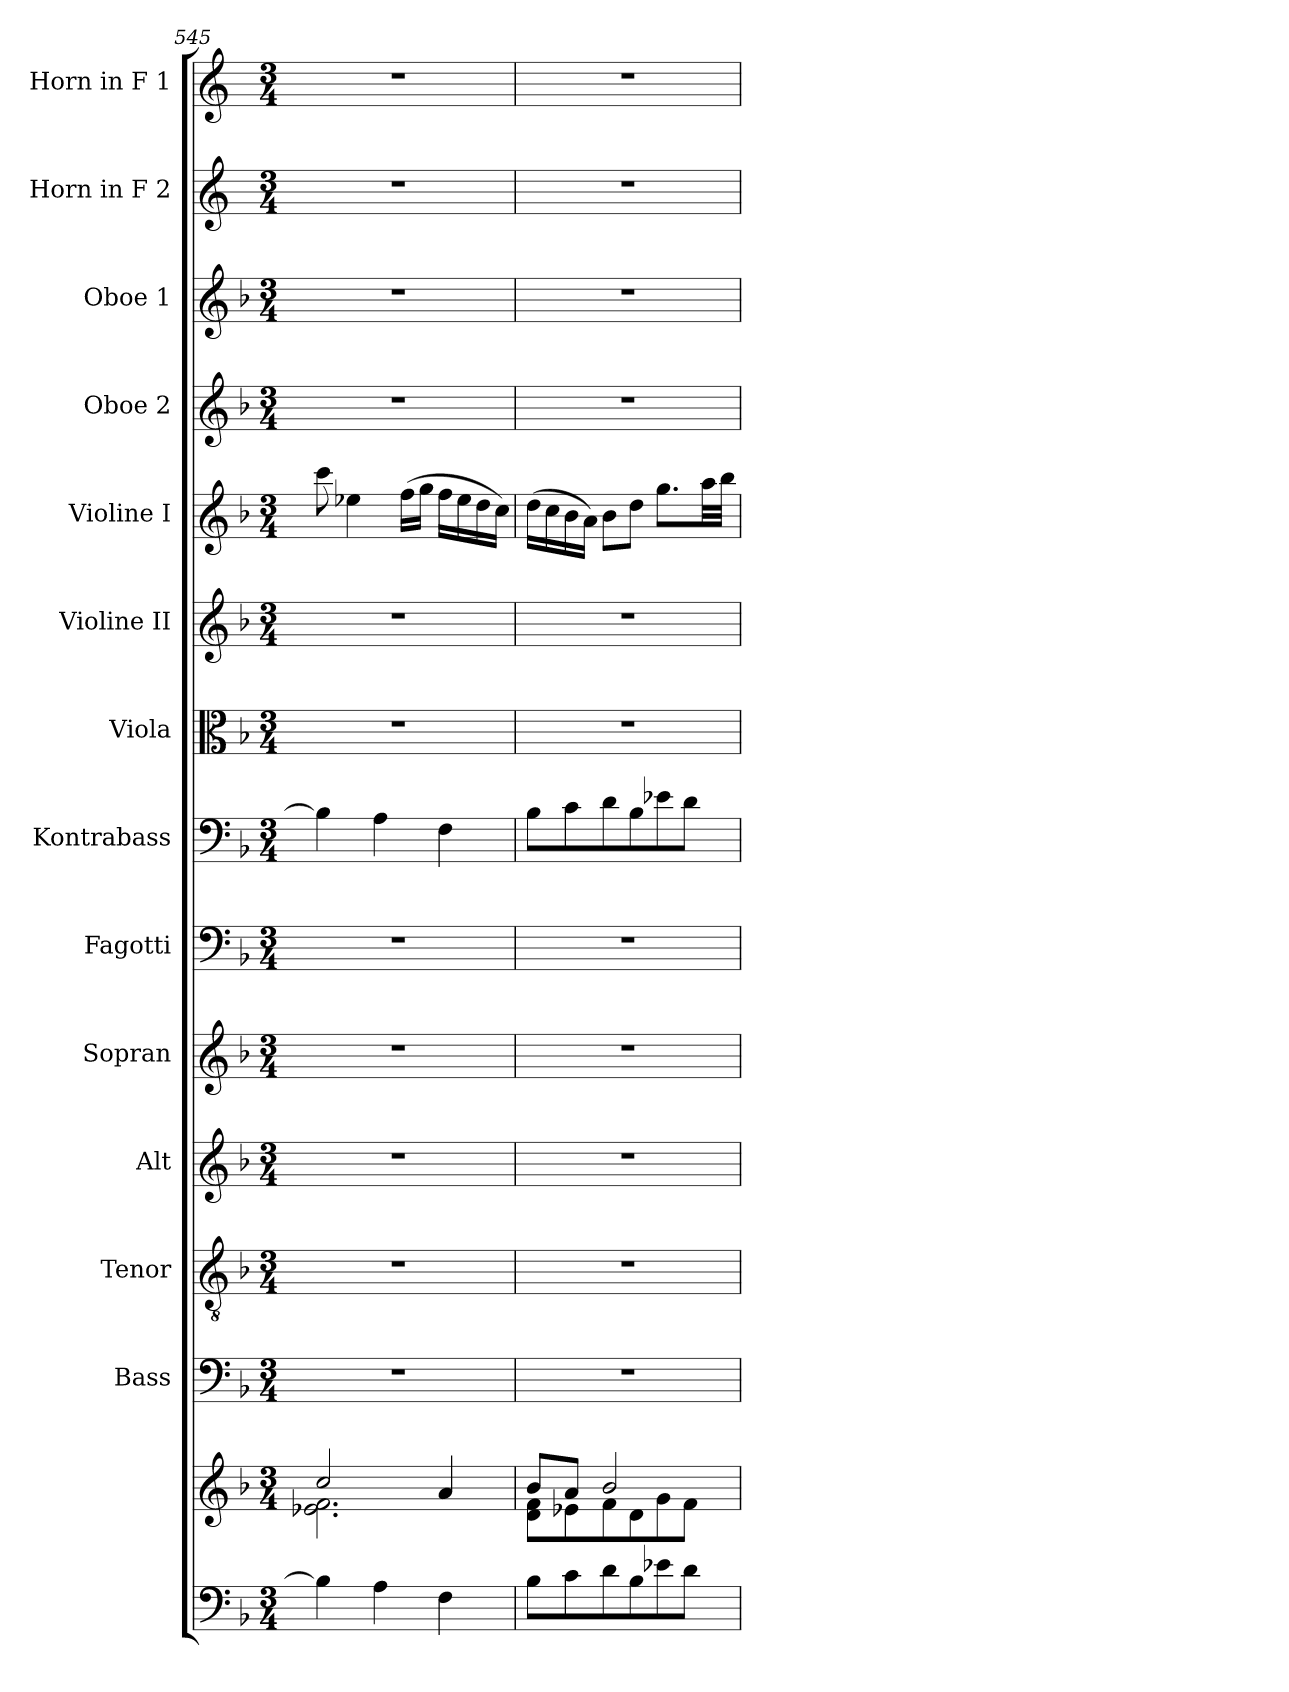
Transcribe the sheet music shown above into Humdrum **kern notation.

**kern	**kern	**kern	**kern	**kern	**kern	**kern	**kern	**kern	**kern	**kern	**kern	**kern	**kern	**kern
*part14	*part14	*part13	*part12	*part11	*part10	*part9	*part8	*part7	*part6	*part5	*part4	*part3	*part2	*part1
*staff15	*staff14	*staff13	*staff12	*staff11	*staff10	*staff9	*staff8	*staff7	*staff6	*staff5	*staff4	*staff3	*staff2	*staff1
*	*	*I"Bass	*I"Tenor	*I"Alt	*I"Sopran	*I"Fagotti	*I"Kontrabass	*I"Viola	*I"Violine II	*I"Violine I	*I"Oboe 2	*I"Oboe 1	*I"Horn in F 2	*I"Horn in F 1
*	*	*I'B.	*I'T.	*I'A.	*I'S.	*I'Fg.	*I'Kb.	*I'Vla.	*I'Vl. II	*I'Vl. I	*I'Ob. 2	*I'Ob. 1	*	*
*clefF4	*clefG2	*clefF4	*clefGv2	*clefG2	*clefG2	*clefF4	*clefF4	*clefC3	*clefG2	*clefG2	*clefG2	*clefG2	*clefG2	*clefG2
*	*	*	*	*	*	*	*ITrd7c12	*	*	*	*	*	*ITrd4c7	*ITrd4c7
*k[b-]	*k[b-]	*k[b-]	*k[b-]	*k[b-]	*k[b-]	*k[b-]	*k[b-]	*k[b-]	*k[b-]	*k[b-]	*k[b-]	*k[b-]	*k[b-]	*k[b-]
*F:	*F:	*F:	*F:	*F:	*F:	*F:	*F:	*F:	*F:	*F:	*F:	*F:	*F:	*F:
*M3/4	*M3/4	*M3/4	*M3/4	*M3/4	*M3/4	*M3/4	*M3/4	*M3/4	*M3/4	*M3/4	*M3/4	*M3/4	*M3/4	*M3/4
=545	=545	=545	=545	=545	=545	=545	=545	=545	=545	=545	=545	=545	=545	=545
*	*^	*	*	*	*	*	*	*	*	*	*	*	*	*
4B-\]	2cc/	2.e-X\ 2.f\	2.r	2.r	2.r	2.r	2.r	4BB-\]	2.r	2.r	8ccc\	2.r	2.r	2.r	2.r
.	.	.	.	.	.	.	.	.	.	.	4ee-X\	.	.	.	.
4A\	.	.	.	.	.	.	.	4AA\	.	.	.	.	.	.	.
.	.	.	.	.	.	.	.	.	.	.	(>16ff\LL	.	.	.	.
.	.	.	.	.	.	.	.	.	.	.	16gg\JJ	.	.	.	.
4F\	4a/	.	.	.	.	.	.	4FF\	.	.	16ff\LL	.	.	.	.
.	.	.	.	.	.	.	.	.	.	.	16ee-\	.	.	.	.
.	.	.	.	.	.	.	.	.	.	.	16dd\	.	.	.	.
.	.	.	.	.	.	.	.	.	.	.	16cc\JJ)	.	.	.	.
!!LO:PB:g=z
=546	=546	=546	=546	=546	=546	=546	=546	=546	=546	=546	=546	=546	=546	=546	=546
8B-\L	8b-/L	8d\ 8f\L	2.r	2.r	2.r	2.r	2.r	8BB-\L	2.r	2.r	(>16dd\LL	2.r	2.r	2.r	2.r
.	.	.	.	.	.	.	.	.	.	.	16cc\	.	.	.	.
8c\	8a/J	8e-X\	.	.	.	.	.	8C\	.	.	16b-\	.	.	.	.
.	.	.	.	.	.	.	.	.	.	.	16a\JJ)	.	.	.	.
8d\	2b-/	8f\	.	.	.	.	.	8D\	.	.	8b-\L	.	.	.	.
8B-\	.	8d\	.	.	.	.	.	8BB-\	.	.	8dd\J	.	.	.	.
8e-X\	.	8g\	.	.	.	.	.	8E-X\	.	.	8.gg\L	.	.	.	.
8d\J	.	8f\J	.	.	.	.	.	8D\J	.	.	.	.	.	.	.
.	.	.	.	.	.	.	.	.	.	.	32aa\LL	.	.	.	.
.	.	.	.	.	.	.	.	.	.	.	32bb-\JJJ	.	.	.	.
*	*v	*v	*	*	*	*	*	*	*	*	*	*	*	*	*
=	=	=	=	=	=	=	=	=	=	=	=	=	=	=
*-	*-	*-	*-	*-	*-	*-	*-	*-	*-	*-	*-	*-	*-	*-
